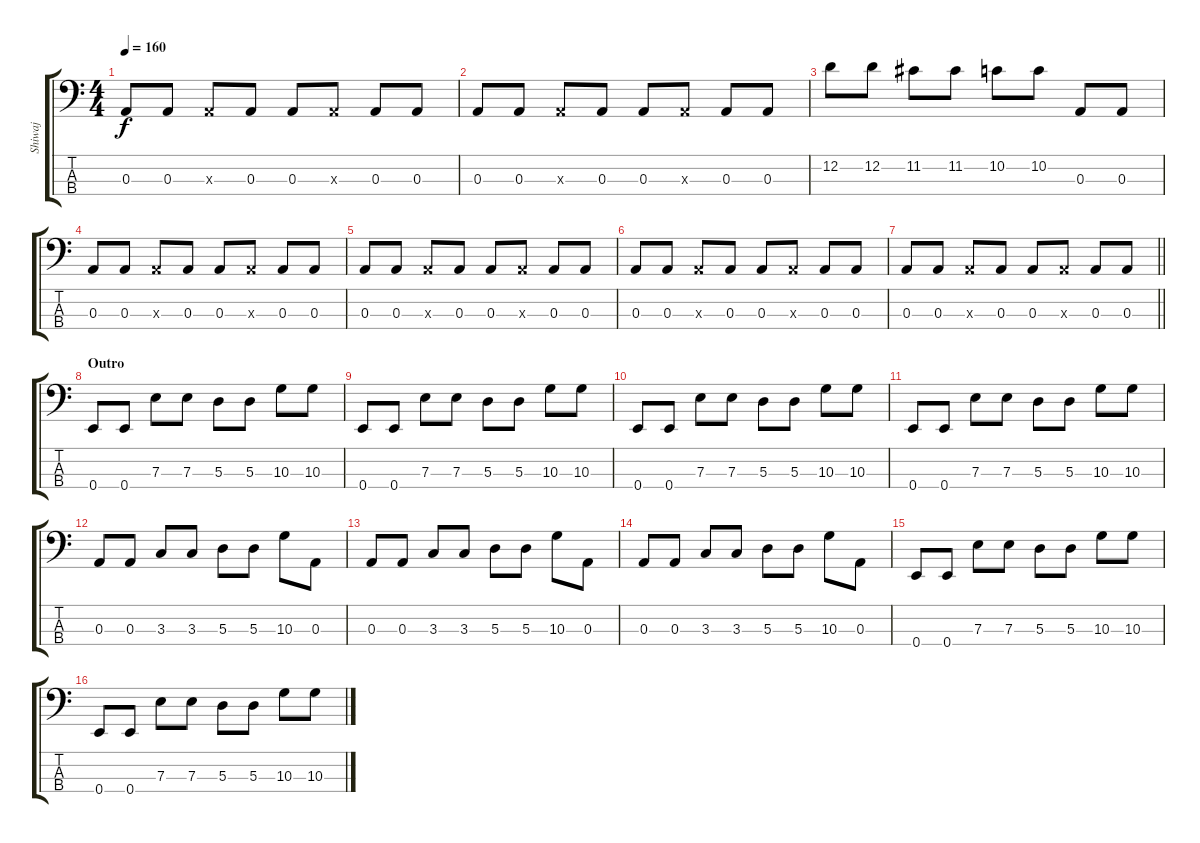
\track ("Shiwaj" "Shiwaj") {instrument electricbasspick}
\staff {score tabs}
\tuning (G2 D2 A1 E1) {hide}
\ts (4 4)
\tempo 160
\clef f4
\ks c
0.3.8{dy f} 0.3.8 0.3{x}.8 0.3.8 0.3.8 0.3{x}.8 0.3.8 0.3.8 |
0.3.8 0.3.8 0.3{x}.8 0.3.8 0.3.8 0.3{x}.8 0.3.8 0.3.8 |
12.2.8 12.2.8 11.2.8 11.2.8 10.2.8 10.2.8 0.3.8 0.3.8 |
0.3.8 0.3.8 0.3{x}.8 0.3.8 0.3.8 0.3{x}.8 0.3.8 0.3.8 |
0.3.8 0.3.8 0.3{x}.8 0.3.8 0.3.8 0.3{x}.8 0.3.8 0.3.8 |
0.3.8 0.3.8 0.3{x}.8 0.3.8 0.3.8 0.3{x}.8 0.3.8 0.3.8 |
\barLineRight lightlight
0.3.8 0.3.8 0.3{x}.8 0.3.8 0.3.8 0.3{x}.8 0.3.8 0.3.8 |
\section ("" "Outro")
0.4.8 0.4.8 7.3.8 7.3.8 5.3.8 5.3.8 10.3.8 10.3.8 |
0.4.8 0.4.8 7.3.8 7.3.8 5.3.8 5.3.8 10.3.8 10.3.8 |
0.4.8 0.4.8 7.3.8 7.3.8 5.3.8 5.3.8 10.3.8 10.3.8 |
0.4.8 0.4.8 7.3.8 7.3.8 5.3.8 5.3.8 10.3.8 10.3.8 |
0.3.8 0.3.8 3.3.8 3.3.8 5.3.8 5.3.8 10.3.8 0.3.8 |
0.3.8 0.3.8 3.3.8 3.3.8 5.3.8 5.3.8 10.3.8 0.3.8 |
0.3.8 0.3.8 3.3.8 3.3.8 5.3.8 5.3.8 10.3.8 0.3.8 |
0.4.8 0.4.8 7.3.8 7.3.8 5.3.8 5.3.8 10.3.8 10.3.8 |
0.4.8 0.4.8 7.3.8 7.3.8 5.3.8 5.3.8 10.3.8 10.3.8
